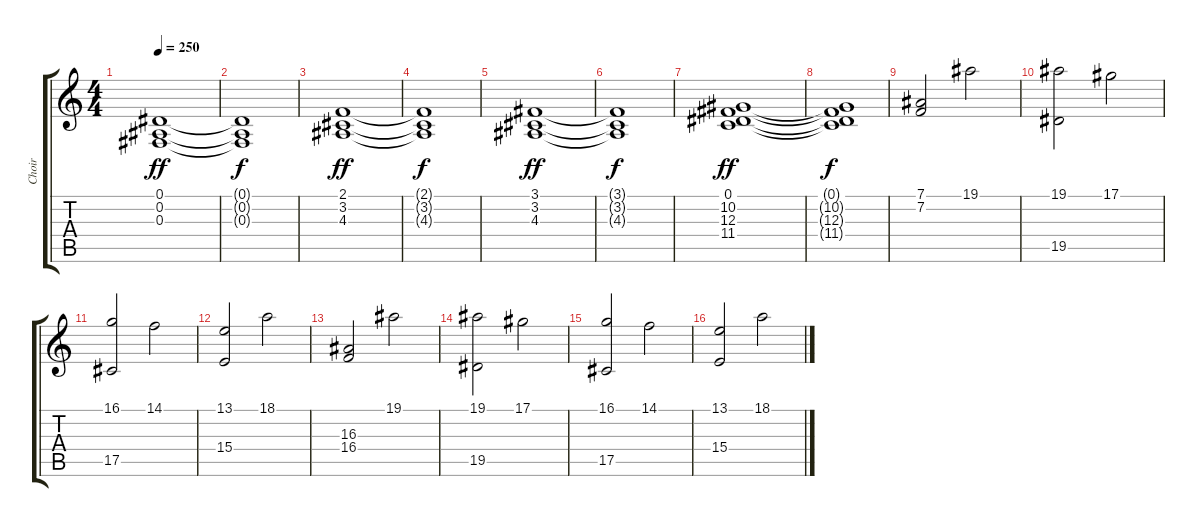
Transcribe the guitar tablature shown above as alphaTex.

\track ("Choir" "Choir") {instrument choiraahs}
\staff {score tabs}
\tuning (Eb4 Bb3 Gb3 Db3 Ab2 Eb2) {hide}
\ts (4 4)
\tempo 250
\clef g2
\ks c
(0.1 0.2 0.3).1{dy ff} |
(0.1{t} 0.2{t} 0.3{t}).1{dy f} |
(2.1 3.2 4.3).1{dy ff} |
(2.1{t} 3.2{t} 4.3{t}).1{dy f} |
(3.1 3.2 4.3).1{dy ff} |
(3.1{t} 3.2{t} 4.3{t}).1{dy f} |
(0.1 10.2 12.3 11.4).1{dy ff} |
(0.1{t} 10.2{t} 12.3{t} 11.4{t}).1{dy f} |
(7.1 7.2).2 19.1.2 |
(19.1 19.5).2 17.1.2 |
(16.1 17.5).2 14.1.2 |
(13.1 15.4).2 18.1.2 |
(16.3 16.4).2 19.1.2 |
(19.1 19.5).2 17.1.2 |
(16.1 17.5).2 14.1.2 |
(13.1 15.4).2 18.1.2
